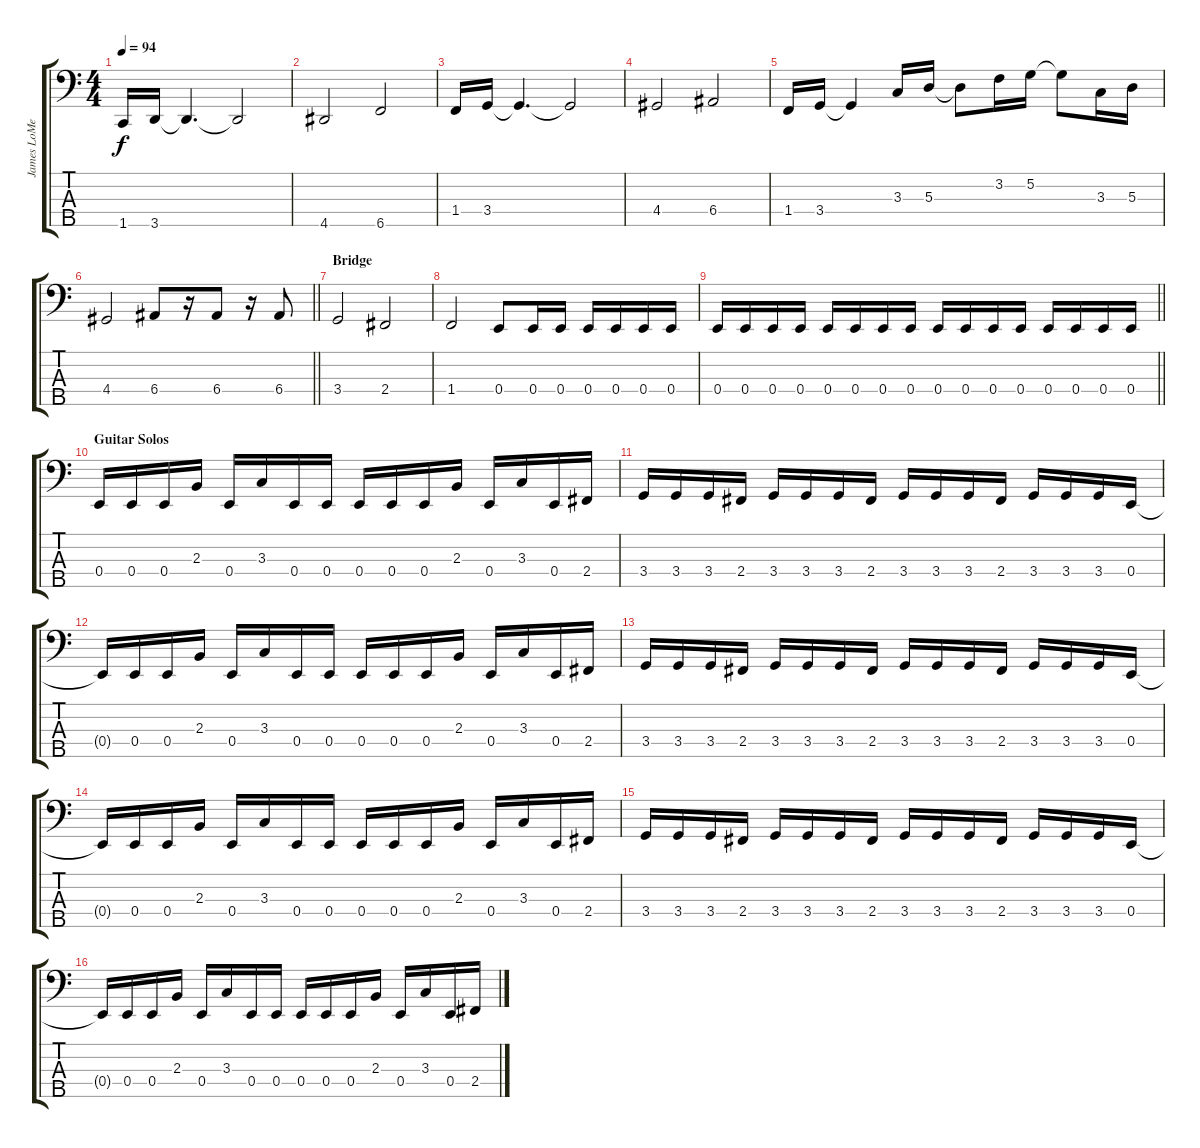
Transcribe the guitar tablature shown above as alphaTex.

\track ("James LoMenzo" "James LoMe") {instrument electricbassfinger}
\staff {score tabs}
\tuning (G2 D2 A1 E1 B0) {hide}
\ts (4 4)
\tempo 94
\clef f4
\ks c
1.5.16{dy f} 3.5.16 3.5{t}.4{d} 3.5{t}.2 |
4.5.2 6.5.2 |
1.4.16 3.4.16 3.4{t}.4{d} 3.4{t}.2 |
4.4.2 6.4.2 |
1.4.16 3.4.16 3.4{t}.4 3.3.16 5.3.16 5.3{t}.8 3.2.16 5.2.16 5.2{t}.8 3.3.16 5.3.16 |
\barLineRight lightlight
4.4.2 6.4.8 r.16 6.4.8 r.16 6.4.8 |
\section ("" "Bridge")
3.4.2 2.4.2 |
1.4.2 0.4.8 0.4.16 0.4.16 0.4.16 0.4.16 0.4.16 0.4.16 |
\barLineRight lightlight
0.4.16 0.4.16 0.4.16 0.4.16 0.4.16 0.4.16 0.4.16 0.4.16 0.4.16 0.4.16 0.4.16 0.4.16 0.4.16 0.4.16 0.4.16 0.4.16 |
\section ("" "Guitar Solos")
0.4.16 0.4.16 0.4.16 2.3.16 0.4.16 3.3.16 0.4.16 0.4.16 0.4.16 0.4.16 0.4.16 2.3.16 0.4.16 3.3.16 0.4.16 2.4.16 |
3.4.16 3.4.16 3.4.16 2.4.16 3.4.16 3.4.16 3.4.16 2.4.16 3.4.16 3.4.16 3.4.16 2.4.16 3.4.16 3.4.16 3.4.16 0.4.16 |
0.4{t}.16 0.4.16 0.4.16 2.3.16 0.4.16 3.3.16 0.4.16 0.4.16 0.4.16 0.4.16 0.4.16 2.3.16 0.4.16 3.3.16 0.4.16 2.4.16 |
3.4.16 3.4.16 3.4.16 2.4.16 3.4.16 3.4.16 3.4.16 2.4.16 3.4.16 3.4.16 3.4.16 2.4.16 3.4.16 3.4.16 3.4.16 0.4.16 |
0.4{t}.16 0.4.16 0.4.16 2.3.16 0.4.16 3.3.16 0.4.16 0.4.16 0.4.16 0.4.16 0.4.16 2.3.16 0.4.16 3.3.16 0.4.16 2.4.16 |
3.4.16 3.4.16 3.4.16 2.4.16 3.4.16 3.4.16 3.4.16 2.4.16 3.4.16 3.4.16 3.4.16 2.4.16 3.4.16 3.4.16 3.4.16 0.4.16 |
0.4{t}.16 0.4.16 0.4.16 2.3.16 0.4.16 3.3.16 0.4.16 0.4.16 0.4.16 0.4.16 0.4.16 2.3.16 0.4.16 3.3.16 0.4.16 2.4.16
